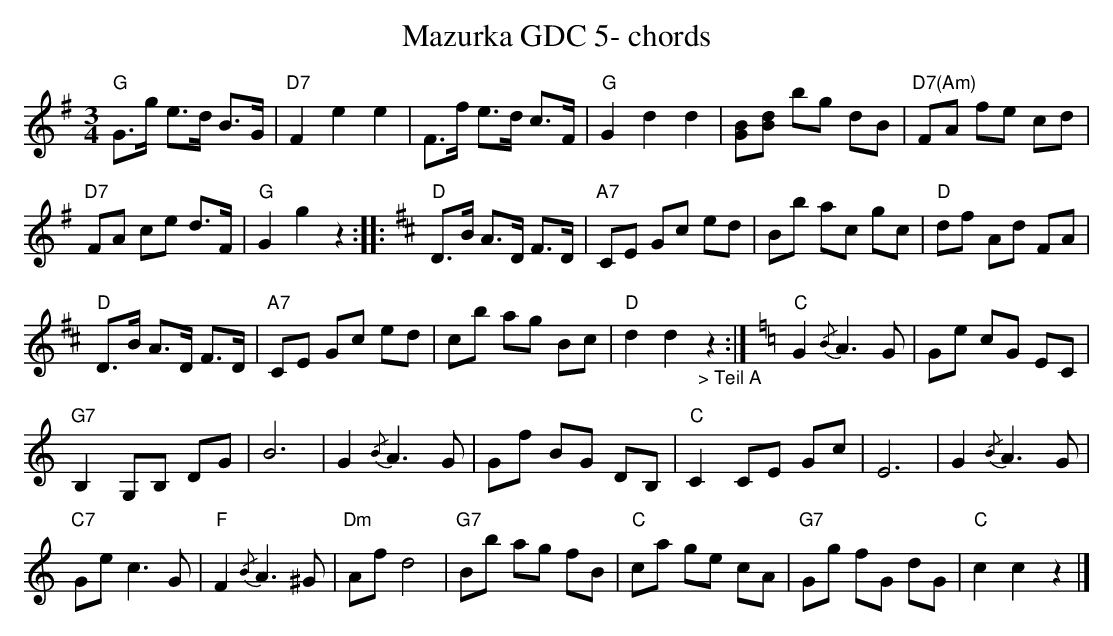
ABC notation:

X:1
T:Mazurka GDC 5- chords
M:3/4
L:1/8
K:Gmaj%%MIDI gchordon
"G"G>g e>d B>G | "D7"F2e2e2 | F>f e>d c>F | "G"G2d2d2 | [BG][Bd] bg dB | "D7(Am)"FA fe cd |
"D7"FA ce d>F | "G"G2g2z2 :: [K:Dmaj]"D"D>B A>D F>D | "A7"CE Gc ed | Bb ac gc | "D"df Ad FA |
"D"D>B A>D F>D | "A7"CE Gc ed | cb ag Bc | "D"d2d2"_> Teil A"z2 :| [K:Cmaj] "C"G2 {/B}A3G | Ge cG EC |
"G7"B,2G,B, DG | B6 | G2 {/B}A3G | Gf BG DB, | "C"C2CE Gc | E6 | G2 {/B}A3G |
"C7"Ge c3G | "F"F2 {/B}A3^G | "Dm"Afd4 | "G7"Bb ag fB | "C"ca ge cA | "G7"Gg fG dG | "C"c2c2z2 |]
